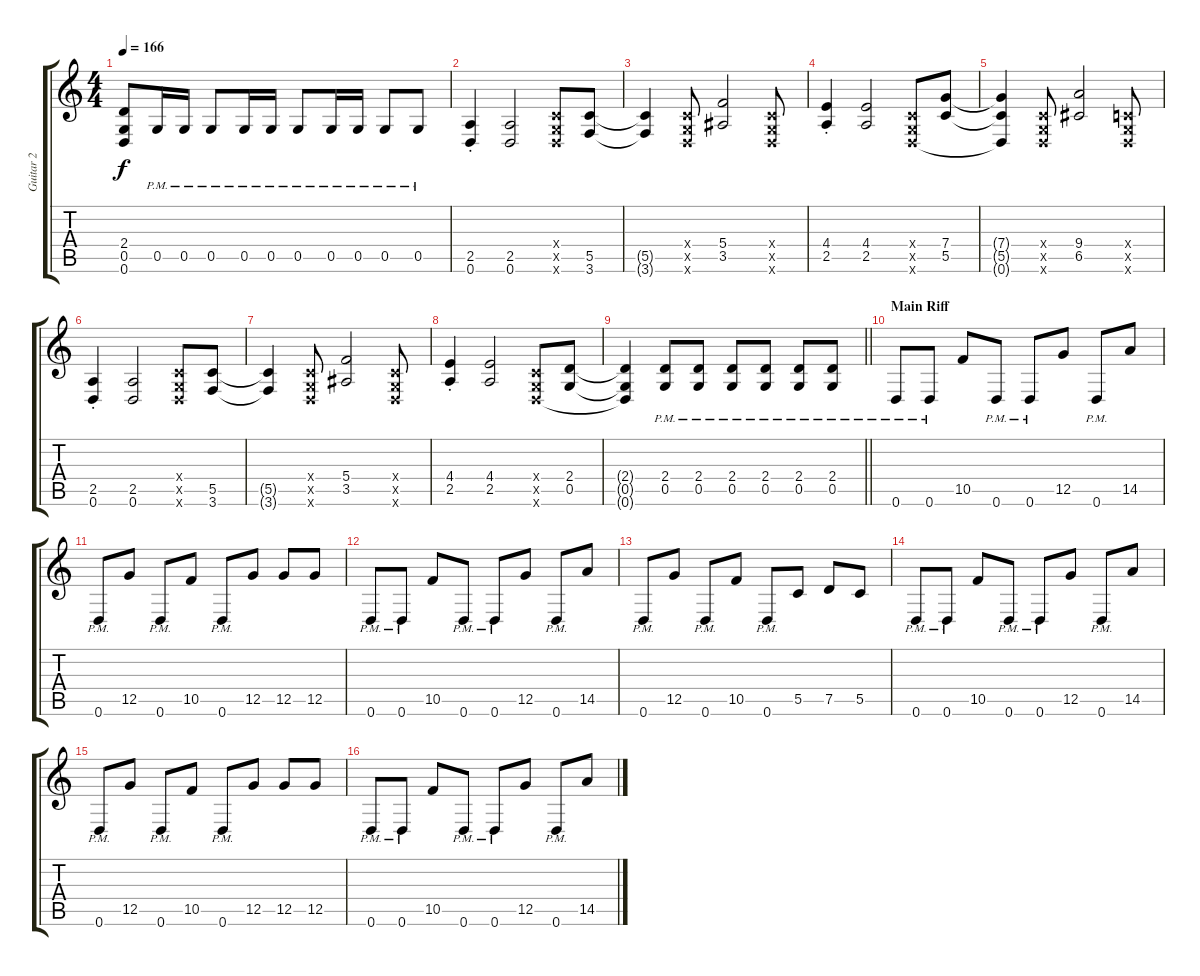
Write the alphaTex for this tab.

\track ("Guitar 2" "Guitar 2") {instrument distortionguitar}
\staff {score tabs}
\tuning (D4 A3 F3 C3 G2 D2) {hide}
\ts (4 4)
\tempo 166
\clef g2
\ks c
(2.4{t} 0.5{t} 0.6{t}).8{dy f} 0.5{pm}.16 0.5{pm}.16 0.5{pm}.8 0.5{pm}.16 0.5{pm}.16 0.5{pm}.8 0.5{pm}.16 0.5{pm}.16 0.5{pm}.8 0.5{pm}.8 |
(2.5{st} 0.6{st}).4 (2.5 0.6).2 (0.4{x} 0.5{x} 0.6{x}).8 (5.5 3.6).8 |
(5.5{t} 3.6{t}).4 (0.4{x} 0.5{x} 0.6{x}).8 (5.4 3.5).2 (0.4{x} 0.5{x} 0.6{x}).8 |
(4.4{st} 2.5{st}).4 (4.4 2.5).2 (0.4{x} 0.5{x} 0.6{x}).8 (7.4 5.5).8 |
(7.4{t} 5.5{t} 0.6{t}).4 (0.4{x} 0.5{x} 0.6{x}).8 (9.4 6.5).2 (0.4{x} 0.5{x} 0.6{x}).8 |
(2.5{st} 0.6{st}).4 (2.5 0.6).2 (0.4{x} 0.5{x} 0.6{x}).8 (5.5 3.6).8 |
(5.5{t} 3.6{t}).4 (0.4{x} 0.5{x} 0.6{x}).8 (5.4 3.5).2 (0.4{x} 0.5{x} 0.6{x}).8 |
(4.4{st} 2.5{st}).4 (4.4 2.5).2 (0.4{x} 0.5{x} 0.6{x}).8 (2.4 0.5).8 |
\barLineRight lightlight
(2.4{t} 0.5{t} 0.6{t}).4 (2.4{pm} 0.5{pm}).8 (2.4{pm} 0.5{pm}).8 (2.4{pm} 0.5{pm}).8 (2.4{pm} 0.5{pm}).8 (2.4{pm} 0.5{pm}).8 (2.4{pm} 0.5{pm}).8 |
\section ("" "Main Riff")
0.6{pm}.8 0.6{pm}.8 10.5.8 0.6{pm}.8 0.6{pm}.8 12.5.8 0.6{pm}.8 14.5.8 |
0.6{pm}.8 12.5.8 0.6{pm}.8 10.5.8 0.6{pm}.8 12.5.8 12.5.8 12.5.8 |
0.6{pm}.8 0.6{pm}.8 10.5.8 0.6{pm}.8 0.6{pm}.8 12.5.8 0.6{pm}.8 14.5.8 |
0.6{pm}.8 12.5.8 0.6{pm}.8 10.5.8 0.6{pm}.8 5.5.8 7.5.8 5.5.8 |
0.6{pm}.8 0.6{pm}.8 10.5.8 0.6{pm}.8 0.6{pm}.8 12.5.8 0.6{pm}.8 14.5.8 |
0.6{pm}.8 12.5.8 0.6{pm}.8 10.5.8 0.6{pm}.8 12.5.8 12.5.8 12.5.8 |
0.6{pm}.8 0.6{pm}.8 10.5.8 0.6{pm}.8 0.6{pm}.8 12.5.8 0.6{pm}.8 14.5.8
